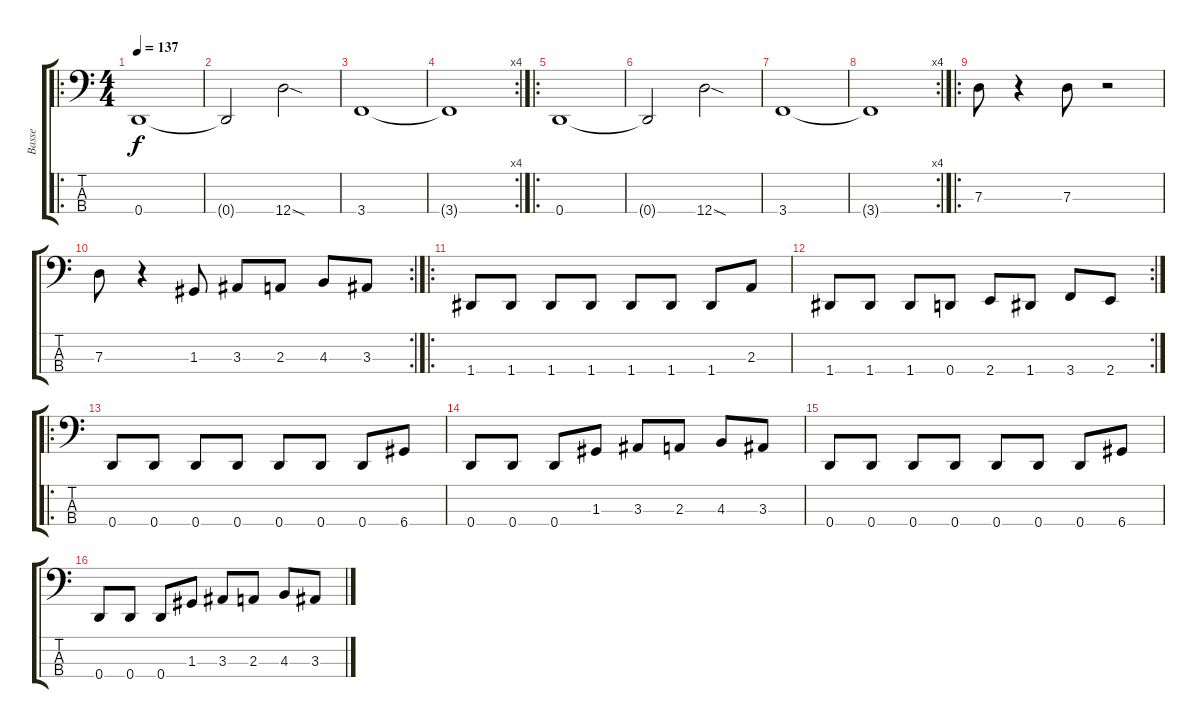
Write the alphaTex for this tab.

\track ("Basse" "Basse") {instrument electricbassfinger}
\staff {score tabs}
\tuning (F2 C2 G1 D1) {hide}
\ro
\ts (4 4)
\tempo 137
\clef f4
\ks c
0.4.1{dy f} |
0.4{t}.2 12.4{sod}.2 |
3.4.1 |
\rc 4
3.4{t}.1 |
\ro
0.4.1 |
0.4{t}.2 12.4{sod}.2 |
3.4.1 |
\rc 4
3.4{t}.1 |
\ro
7.3.8 r.4 7.3.8 r.2 |
\rc 2
7.3.8 r.4 1.3.8 3.3.8 2.3.8 4.3.8 3.3.8 |
\ro
1.4.8 1.4.8 1.4.8 1.4.8 1.4.8 1.4.8 1.4.8 2.3.8 |
\rc 2
1.4.8 1.4.8 1.4.8 0.4.8 2.4.8 1.4.8 3.4.8 2.4.8 |
\ro
0.4.8 0.4.8 0.4.8 0.4.8 0.4.8 0.4.8 0.4.8 6.4.8 |
0.4.8 0.4.8 0.4.8 1.3.8 3.3.8 2.3.8 4.3.8 3.3.8 |
0.4.8 0.4.8 0.4.8 0.4.8 0.4.8 0.4.8 0.4.8 6.4.8 |
0.4.8 0.4.8 0.4.8 1.3.8 3.3.8 2.3.8 4.3.8 3.3.8
